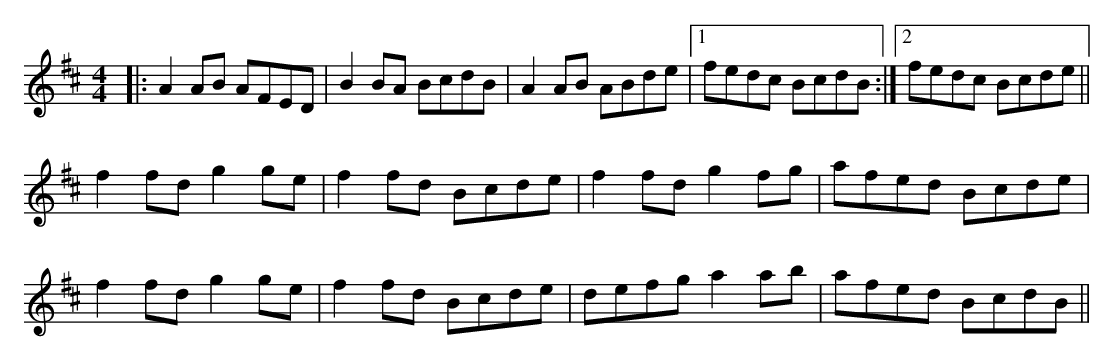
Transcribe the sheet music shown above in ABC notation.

X:1
M:4/4
K:D
|:A2AB AFED|B2BA BcdB|A2AB ABde|1 fedc BcdB:|2 fedc Bcde||
f2fd g2ge|f2fd Bcde|f2fd g2fg|afed Bcde|
f2fd g2ge|f2fd Bcde|defg a2ab|afed BcdB||
